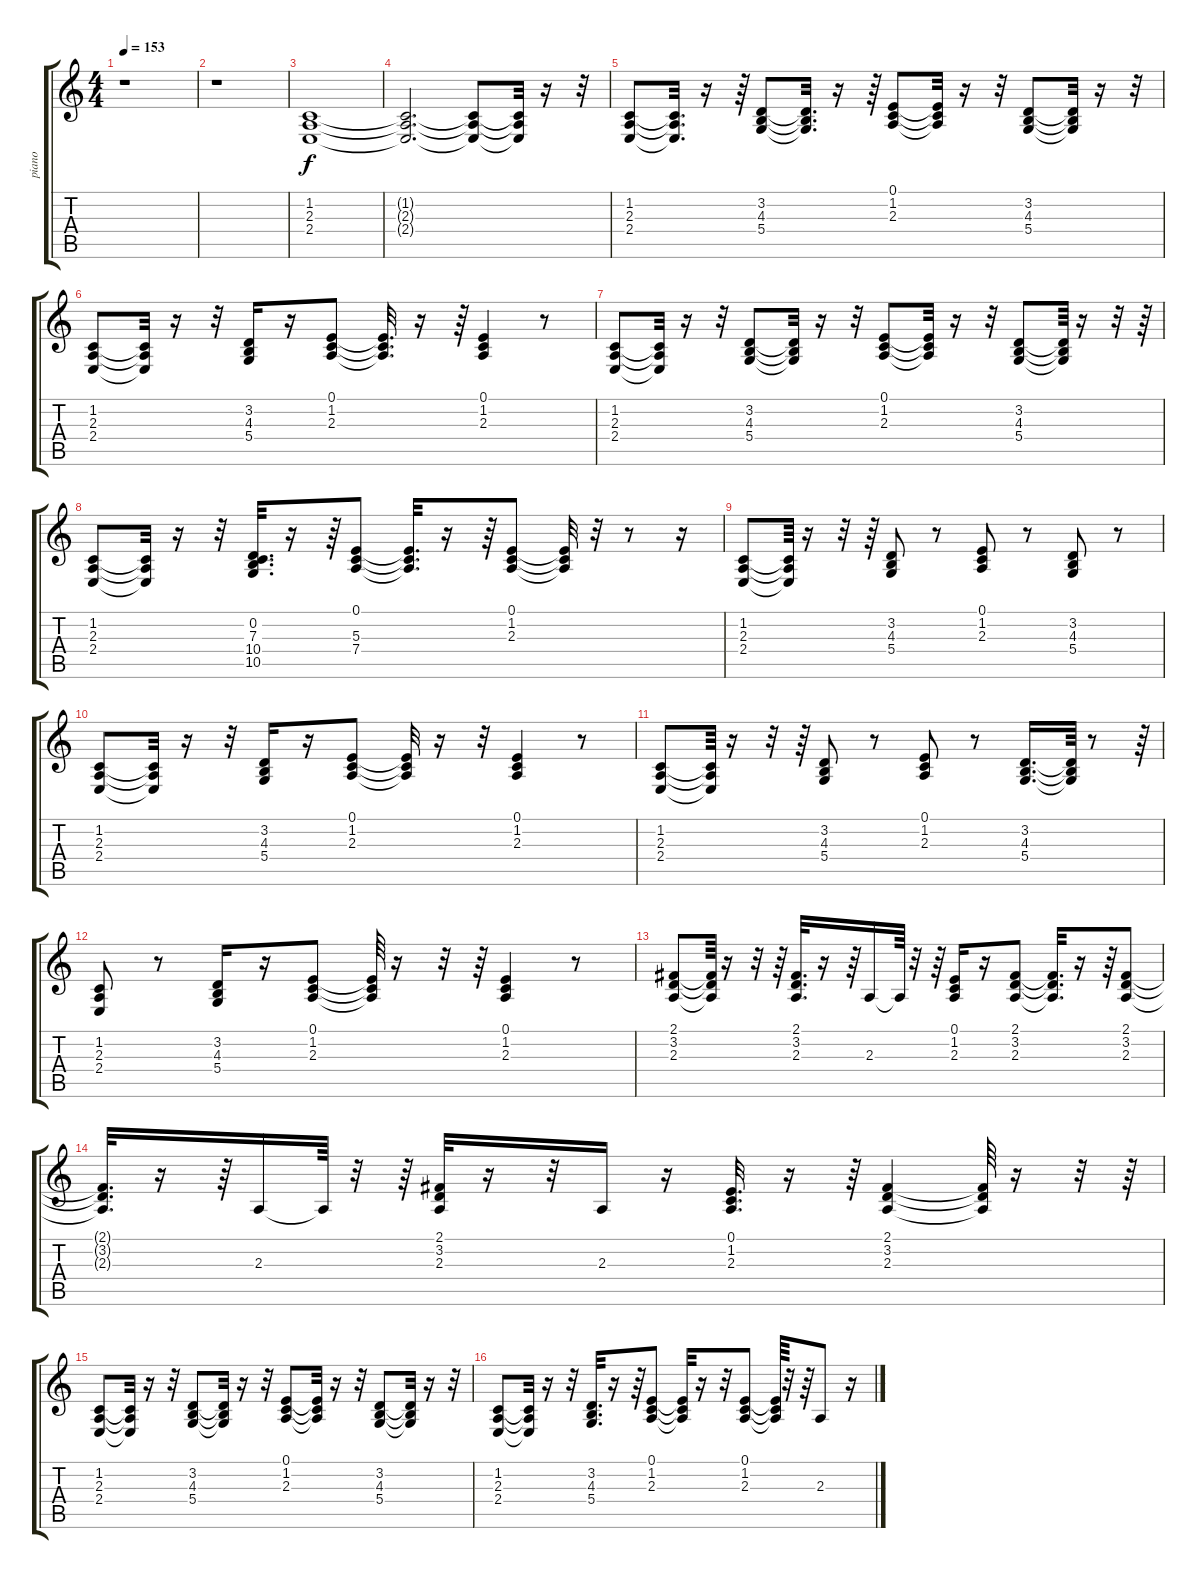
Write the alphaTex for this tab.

\track ("piano" "piano") {instrument acousticgrandpiano}
\staff {score tabs}
\tuning (E4 B3 G3 D3 A2 E2) {hide}
\ts (4 4)
\tempo 153
\clef g2
\ks c
r.1{dy f instrument acousticgrandpiano} |
r.1 |
(1.2 2.3 2.4).1 |
(1.2{t} 2.3{t} 2.4{t}).2{d} (1.2{t} 2.3{t} 2.4{t}).8 (1.2{t} 2.3{t} 2.4{t}).32 r.16 r.32 |
(1.2 2.3 2.4).8 (1.2{t} 2.3{t} 2.4{t}).32{d} r.16 r.64 (3.2 4.3 5.4).8 (3.2{t} 4.3{t} 5.4{t}).32{d} r.16 r.64 (0.1 1.2 2.3).8 (0.1{t} 1.2{t} 2.3{t}).32 r.16 r.32 (3.2 4.3 5.4).8 (3.2{t} 4.3{t} 5.4{t}).32 r.16 r.32 |
(1.2 2.3 2.4).8 (1.2{t} 2.3{t} 2.4{t}).32 r.16 r.32 (3.2 4.3 5.4).16 r.16 (0.1 1.2 2.3).8 (0.1{t} 1.2{t} 2.3{t}).32{d} r.16 r.64 (0.1 1.2 2.3).4 r.8 |
(1.2 2.3 2.4).8 (1.2{t} 2.3{t} 2.4{t}).32 r.16 r.32 (3.2 4.3 5.4).8 (3.2{t} 4.3{t} 5.4{t}).32 r.16 r.32 (0.1 1.2 2.3).8 (0.1{t} 1.2{t} 2.3{t}).32 r.16 r.32 (3.2 4.3 5.4).8 (3.2{t} 4.3{t} 5.4{t}).64 r.16 r.32 r.64 |
(1.2 2.3 2.4).8 (1.2{t} 2.3{t} 2.4{t}).32 r.16 r.32 (0.2 7.3 10.4 10.5).32{d} r.16 r.64 (0.1 5.3 7.4).8 (0.1{t} 5.3{t} 7.4{t}).32{d} r.16 r.64 (0.1 1.2 2.3).8 (0.1{t} 1.2{t} 2.3{t}).32 r.32 r.8 r.16 |
(1.2 2.3 2.4).8 (1.2{t} 2.3{t} 2.4{t}).64 r.16 r.32 r.64 (3.2 4.3 5.4).8 r.8 (0.1 1.2 2.3).8 r.8 (3.2 4.3 5.4).8 r.8 |
(1.2 2.3 2.4).8 (1.2{t} 2.3{t} 2.4{t}).32 r.16 r.32 (3.2 4.3 5.4).16 r.16 (0.1 1.2 2.3).8 (0.1{t} 1.2{t} 2.3{t}).32 r.16 r.32 (0.1 1.2 2.3).4 r.8 |
(1.2 2.3 2.4).8 (1.2{t} 2.3{t} 2.4{t}).64 r.16 r.32 r.64 (3.2 4.3 5.4).8 r.8 (0.1 1.2 2.3).8 r.8 (3.2 4.3 5.4).16{d} (3.2{t} 4.3{t} 5.4{t}).64 r.8 r.64 |
(1.2 2.3 2.4).8 r.8 (3.2 4.3 5.4).16 r.16 (0.1 1.2 2.3).8 (0.1{t} 1.2{t} 2.3{t}).64 r.16 r.32 r.64 (0.1 1.2 2.3).4 r.8 |
(2.1 3.2 2.3).8 (2.1{t} 3.2{t} 2.3{t}).64 r.16 r.32 r.64 (2.1 3.2 2.3).32{d} r.16 r.64 2.3.16 2.3{t}.64 r.32 r.64 (0.1 1.2 2.3).16 r.16 (2.1 3.2 2.3).8 (2.1{t} 3.2{t} 2.3{t}).32{d} r.16 r.64 (2.1 3.2 2.3).8 |
(2.1{t} 3.2{t} 2.3{t}).32{d} r.16 r.64 2.3.16 2.3{t}.64 r.32 r.64 (2.1 3.2 2.3).32 r.16 r.32 2.3.16 r.16 (0.1 1.2 2.3).32{d} r.16 r.64 (2.1 3.2 2.3).4 (2.1{t} 3.2{t} 2.3{t}).64 r.16 r.32 r.64 |
(1.2 2.3 2.4).8 (1.2{t} 2.3{t} 2.4{t}).32 r.16 r.32 (3.2 4.3 5.4).8 (3.2{t} 4.3{t} 5.4{t}).32 r.16 r.32 (0.1 1.2 2.3).8 (0.1{t} 1.2{t} 2.3{t}).32 r.16 r.32 (3.2 4.3 5.4).8 (3.2{t} 4.3{t} 5.4{t}).32 r.16 r.32 |
(1.2 2.3 2.4).8 (1.2{t} 2.3{t} 2.4{t}).32 r.16 r.32 (3.2 4.3 5.4).32{d} r.16 r.64 (0.1 1.2 2.3).8 (0.1{t} 1.2{t} 2.3{t}).32 r.16 r.32 (0.1 1.2 2.3).8 (0.1{t} 1.2{t} 2.3{t}).64 r.32 r.64 2.3.8 r.16
